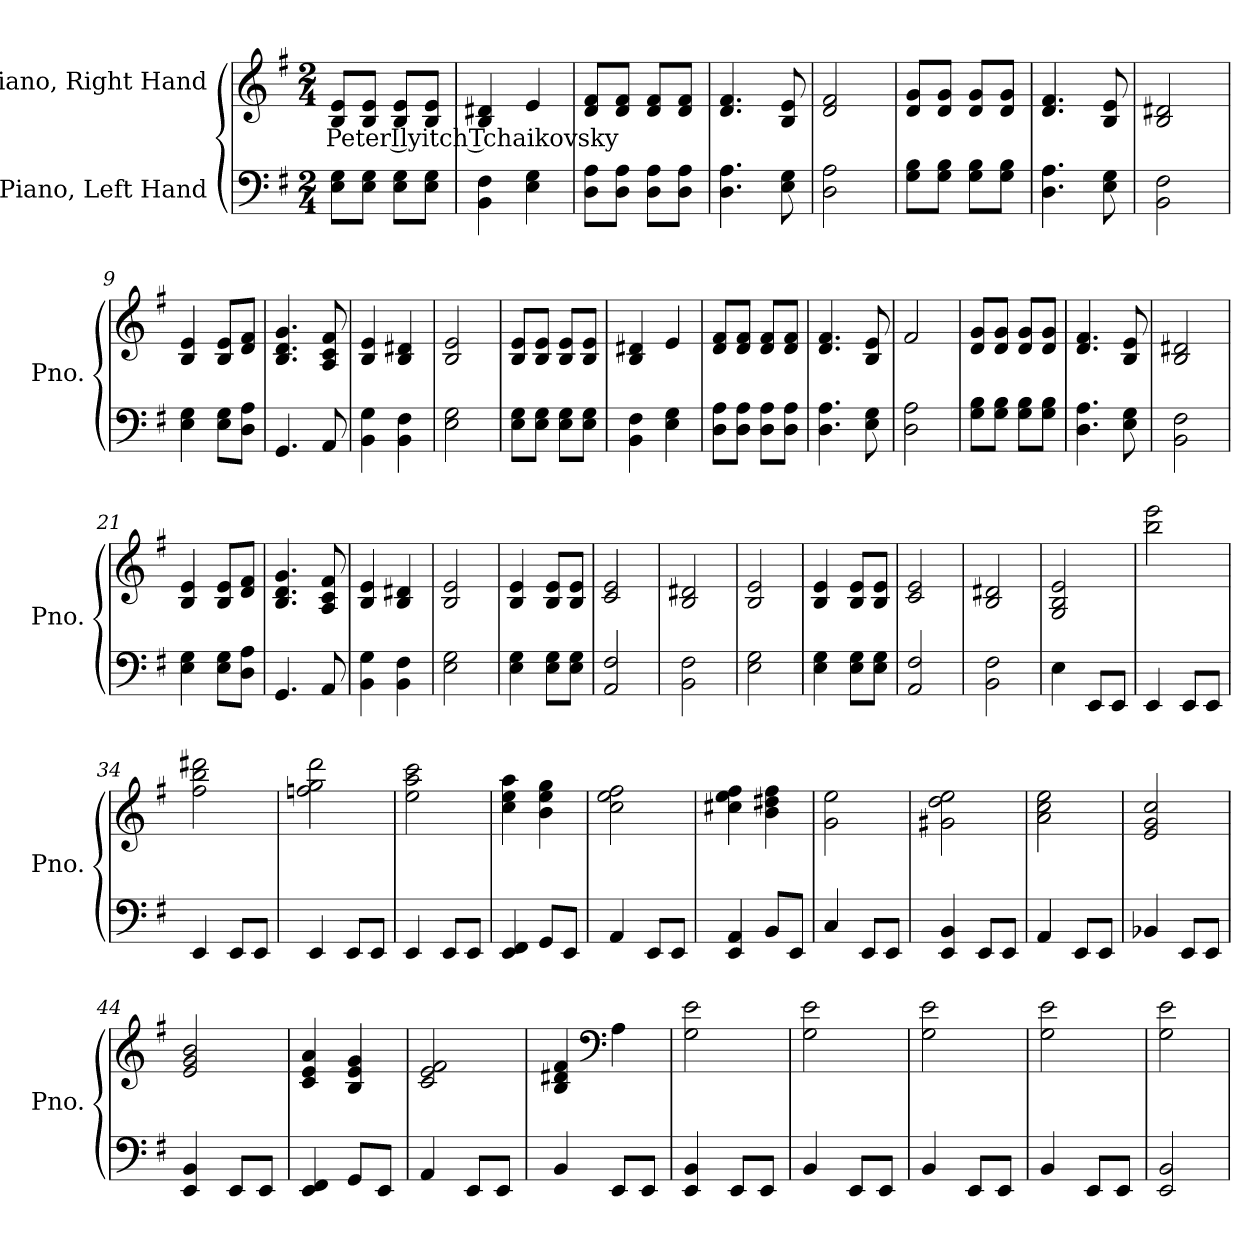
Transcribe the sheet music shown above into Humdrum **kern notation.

**kern	**kern	**text
*part2	*part1	*part1
*staff2	*staff1	*staff1
*I"Piano, Left Hand	*I"Piano, Right Hand	*
*I'Pno.	*I'Pno.	*
*clefF4	*clefG2	*
*k[f#]	*k[f#]	*
*M2/4	*M2/4	*
*MM100	*MM100	*
=1	=1	=1
!	!	!LO:LY:b
8E\ 8G\L	8B/ 8e/L	Peter Ilyitch Tchaikovsky
8E\ 8G\J	8B/ 8e/J	.
8E\ 8G\L	8B/ 8e/L	.
8E\ 8G\J	8B/ 8e/J	.
=2	=2	=2
4BB\ 4F#\	4B/ 4d#X/	.
4E\ 4G\	4e/	.
=3	=3	=3
8D\ 8A\L	8d/ 8f#/L	.
8D\ 8A\J	8d/ 8f#/J	.
8D\ 8A\L	8d/ 8f#/L	.
8D\ 8A\J	8d/ 8f#/J	.
=4	=4	=4
4.D\ 4.A\	4.d/ 4.f#/	.
8E\ 8G\	8B/ 8e/	.
=5	=5	=5
2D\ 2A\	2d/ 2f#/	.
!!LO:LB:g=z
=6	=6	=6
8G\ 8B\L	8d/ 8g/L	.
8G\ 8B\J	8d/ 8g/J	.
8G\ 8B\L	8d/ 8g/L	.
8G\ 8B\J	8d/ 8g/J	.
=7	=7	=7
4.D\ 4.A\	4.d/ 4.f#/	.
8E\ 8G\	8B/ 8e/	.
=8	=8	=8
2BB\ 2F#\	2B/ 2d#X/	.
=9	=9	=9
4E\ 4G\	4B/ 4e/	.
8E\ 8G\L	8B/ 8e/L	.
8D\ 8A\J	8d/ 8f#/J	.
=10	=10	=10
4.GG/	4.B/ 4.d/ 4.g/	.
8AA/	8A/ 8c/ 8f#/	.
=11	=11	=11
4BB\ 4G\	4B/ 4e/	.
4BB\ 4F#\	4B/ 4d#X/	.
=12	=12	=12
2E\ 2G\	2B/ 2e/	.
=13	=13	=13
8E\ 8G\L	8B/ 8e/L	.
8E\ 8G\J	8B/ 8e/J	.
8E\ 8G\L	8B/ 8e/L	.
8E\ 8G\J	8B/ 8e/J	.
=14	=14	=14
4BB\ 4F#\	4B/ 4d#X/	.
4E\ 4G\	4e/	.
=15	=15	=15
8D\ 8A\L	8d/ 8f#/L	.
8D\ 8A\J	8d/ 8f#/J	.
8D\ 8A\L	8d/ 8f#/L	.
8D\ 8A\J	8d/ 8f#/J	.
!!LO:LB:g=z
=16	=16	=16
4.D\ 4.A\	4.d/ 4.f#/	.
8E\ 8G\	8B/ 8e/	.
=17	=17	=17
2D\ 2A\	2f#/	.
=18	=18	=18
8G\ 8B\L	8d/ 8g/L	.
8G\ 8B\J	8d/ 8g/J	.
8G\ 8B\L	8d/ 8g/L	.
8G\ 8B\J	8d/ 8g/J	.
=19	=19	=19
4.D\ 4.A\	4.d/ 4.f#/	.
8E\ 8G\	8B/ 8e/	.
=20	=20	=20
2BB\ 2F#\	2B/ 2d#X/	.
=21	=21	=21
4E\ 4G\	4B/ 4e/	.
8E\ 8G\L	8B/ 8e/L	.
8D\ 8A\J	8d/ 8f#/J	.
=22	=22	=22
4.GG/	4.B/ 4.d/ 4.g/	.
8AA/	8A/ 8c/ 8f#/	.
=23	=23	=23
4BB\ 4G\	4B/ 4e/	.
4BB\ 4F#\	4B/ 4d#X/	.
=24	=24	=24
2E\ 2G\	2B/ 2e/	.
=25	=25	=25
4E\ 4G\	4B/ 4e/	.
8E\ 8G\L	8B/ 8e/L	.
8E\ 8G\J	8B/ 8e/J	.
=26	=26	=26
2AA/ 2F#/	2c/ 2e/	.
!!LO:LB:g=z
=27	=27	=27
2BB\ 2F#\	2B/ 2d#X/	.
=28	=28	=28
2E\ 2G\	2B/ 2e/	.
=29	=29	=29
4E\ 4G\	4B/ 4e/	.
8E\ 8G\L	8B/ 8e/L	.
8E\ 8G\J	8B/ 8e/J	.
=30	=30	=30
2AA/ 2F#/	2c/ 2e/	.
=31	=31	=31
2BB\ 2F#\	2B/ 2d#X/	.
=32	=32	=32
4E\	2G/ 2B/ 2e/	.
8EE/L	.	.
8EE/J	.	.
=33	=33	=33
4EE/	2bb\ 2eee\	.
8EE/L	.	.
8EE/J	.	.
=34	=34	=34
4EE/	2ff#\ 2bb\ 2ddd#X\	.
8EE/L	.	.
8EE/J	.	.
=35	=35	=35
4EE/	2ffn\ 2gg\ 2ddd\	.
8EE/L	.	.
8EE/J	.	.
=36	=36	=36
4EE/	2ee\ 2aa\ 2ccc\	.
8EE/L	.	.
8EE/J	.	.
!!LO:LB:g=z
=37	=37	=37
4EE/ 4FF#/	4cc\ 4ee\ 4aa\	.
8GG/L	4b\ 4ee\ 4gg\	.
8EE/J	.	.
=38	=38	=38
4AA/	2cc\ 2ee\ 2ff#\	.
8EE/L	.	.
8EE/J	.	.
=39	=39	=39
4EE/ 4AA/	4cc#X\ 4ee\ 4ff#\	.
8BB/L	4b\ 4dd#X\ 4ff#\	.
8EE/J	.	.
=40	=40	=40
4C/	2g\ 2ee\	.
8EE/L	.	.
8EE/J	.	.
=41	=41	=41
4EE/ 4BB/	2g#X\ 2dd\ 2ee\	.
8EE/L	.	.
8EE/J	.	.
=42	=42	=42
4AA/	2a\ 2cc\ 2ee\	.
8EE/L	.	.
8EE/J	.	.
=43	=43	=43
4BB-X/	2e/ 2g/ 2cc/	.
8EE/L	.	.
8EE/J	.	.
=44	=44	=44
4EE/ 4BB/	2e/ 2g/ 2b/	.
8EE/L	.	.
8EE/J	.	.
!!LO:LB:g=z
=45	=45	=45
4EE/ 4FF#/	4c/ 4e/ 4a/	.
8GG/L	4B/ 4e/ 4g/	.
8EE/J	.	.
=46	=46	=46
4AA/	2c/ 2e/ 2f#/	.
8EE/L	.	.
8EE/J	.	.
=47	=47	=47
4BB/	4B/ 4d#X/ 4f#/	.
*	*clefF4	*
8EE/L	4A\	.
8EE/J	.	.
=48	=48	=48
4EE/ 4BB/	2G\ 2e\	.
8EE/L	.	.
8EE/J	.	.
=49	=49	=49
4BB/	2G\ 2e\	.
8EE/L	.	.
8EE/J	.	.
=50	=50	=50
4BB/	2G\ 2e\	.
8EE/L	.	.
8EE/J	.	.
=51	=51	=51
4BB/	2G\ 2e\	.
8EE/L	.	.
8EE/J	.	.
=52	=52	=52
2EE/ 2BB/	2G\ 2e\	.
=	=	=
*-	*-	*-
